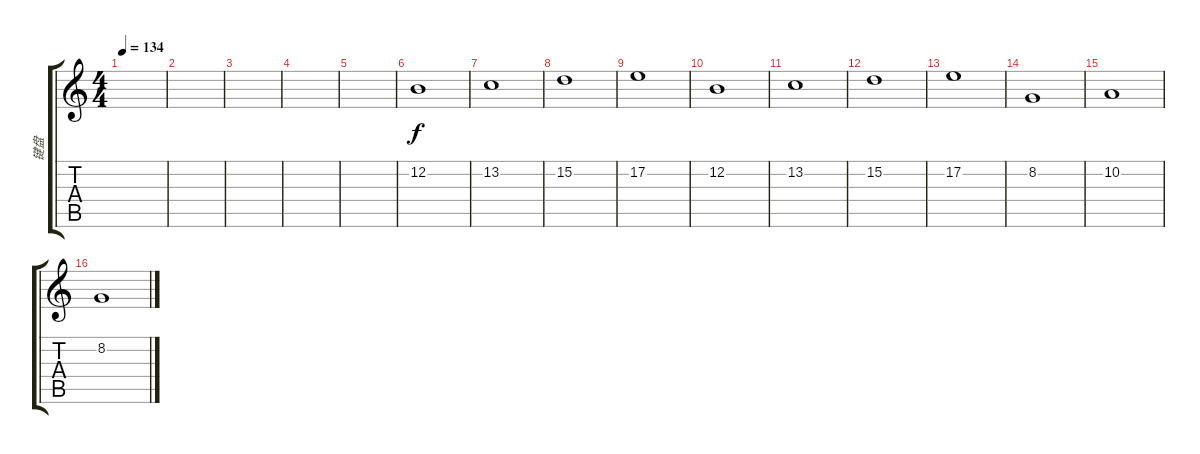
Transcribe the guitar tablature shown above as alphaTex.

\track ("键盘" "键盘") {instrument lead2sawtooth}
\staff {score tabs}
\tuning (E4 B3 G3 D3 A2 E2) {hide}
\ts (4 4)
\tempo 134
\clef g2
\ks c
|
|
|
|
|
12.2.1{instrument lead2sawtooth} |
13.2.1 |
15.2.1 |
17.2.1 |
12.2.1 |
13.2.1 |
15.2.1 |
17.2.1 |
8.2.1 |
10.2.1 |
8.2.1
